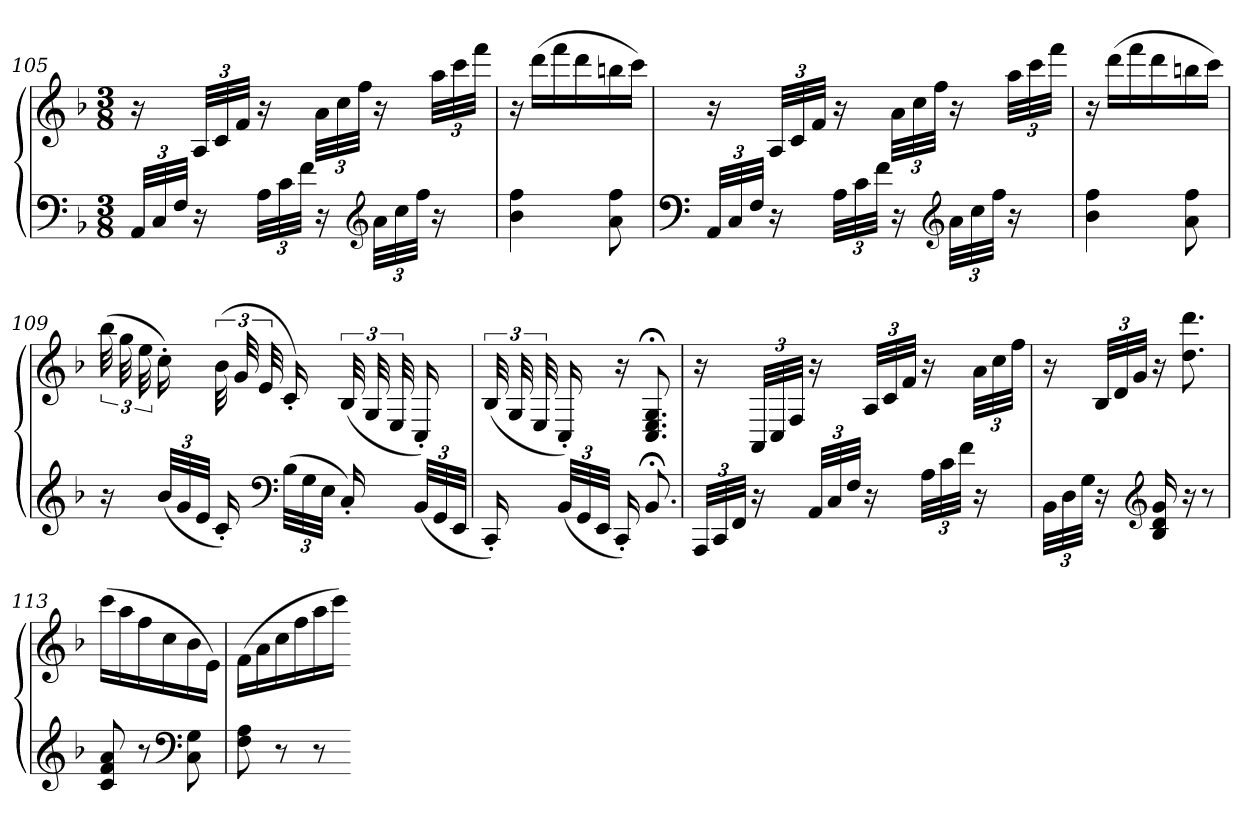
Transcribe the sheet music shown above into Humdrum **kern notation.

**kern	**kern
*part1	*part1
*staff2	*staff1
*clefF4	*clefG2
*k[b-]	*k[b-]
*F:	*F:
*M3/8	*M3/8
=105	=105
48AALLL	16r
48C	.
48FJJJ	.
16r	48ALLL
.	48c
.	48fJJJ
48ALLL	16r
48c	.
48fJJJ	.
16r	48aLLL
.	48cc
.	48ffJJJ
*clefG2	*
48aLLL	16r
48cc	.
48ffJJJ	.
16r	48aaLLL
.	48ccc
.	48fffJJJ
=106	=106
4b- 4ff	16r
.	(16dddLL
.	16fff
.	16ddd
8a 8ff	16bbn
.	16cccJJ)
=107	=107
*clefF4	*
48AALLL	16r
48C	.
48FJJJ	.
16r	48ALLL
.	48c
.	48fJJJ
48ALLL	16r
48c	.
48fJJJ	.
16r	48aLLL
.	48cc
.	48ffJJJ
*clefG2	*
48aLLL	16r
48cc	.
48ffJJJ	.
16r	48aaLLL
.	48ccc
.	48fffJJJ
=108	=108
4b- 4ff	16r
.	(16dddLL
.	16fff
.	16ddd
8a 8ff	16bbn
.	16cccJJ)
=109	=109
16r	(48bb-
.	48gg
.	48ee
(48b-LLL	16cc')
48g	.
48eJJJ	.
16c')	(48b-
.	48g
.	48e
*clefF4	*
(48B-LLL	16c')
48G	.
48EJJJ	.
16C')	(48B-
.	48G
.	48E
(48BB-LLL	16C')
48GG	.
48EEJJJ	.
=110	=110
16CC')	(48B-
.	48G
.	48E
(48BB-LLL	16C')
48GG	.
48EEJJJ	.
16CC')	16r
8.BB-;<	8.C;< 8.E;< 8.G;<
=111	=111
48AAALLL	16r
48CC	.
48FFJJJ	.
16r	48AALLL
.	48C
.	48FJJJ
48AALLL	16r
48C	.
48FJJJ	.
16r	48ALLL
.	48c
.	48fJJJ
48ALLL	16r
48c	.
48fJJJ	.
16r	48aLLL
.	48cc
.	48ffJJJ
=112	=112
48BB-LLL	16r
48D	.
48GJJJ	.
16r	48B-LLL
.	48d
.	48gJJJ
*clefG2	*
16B- 16d 16g	16r
16r	8.dd 8.ddd
8r	.
=113	=113
8c 8f 8a	(16cccLL
.	16aa
8r	16ff
.	16cc
*clefF4	*
8C 8G	16b-
.	16eJJ)
=114	=114
8F 8A	(16fLL
.	16a
8r	16cc
.	16ff
8r	16aa
.	16cccJJ)
=-	=-
*-	*-
